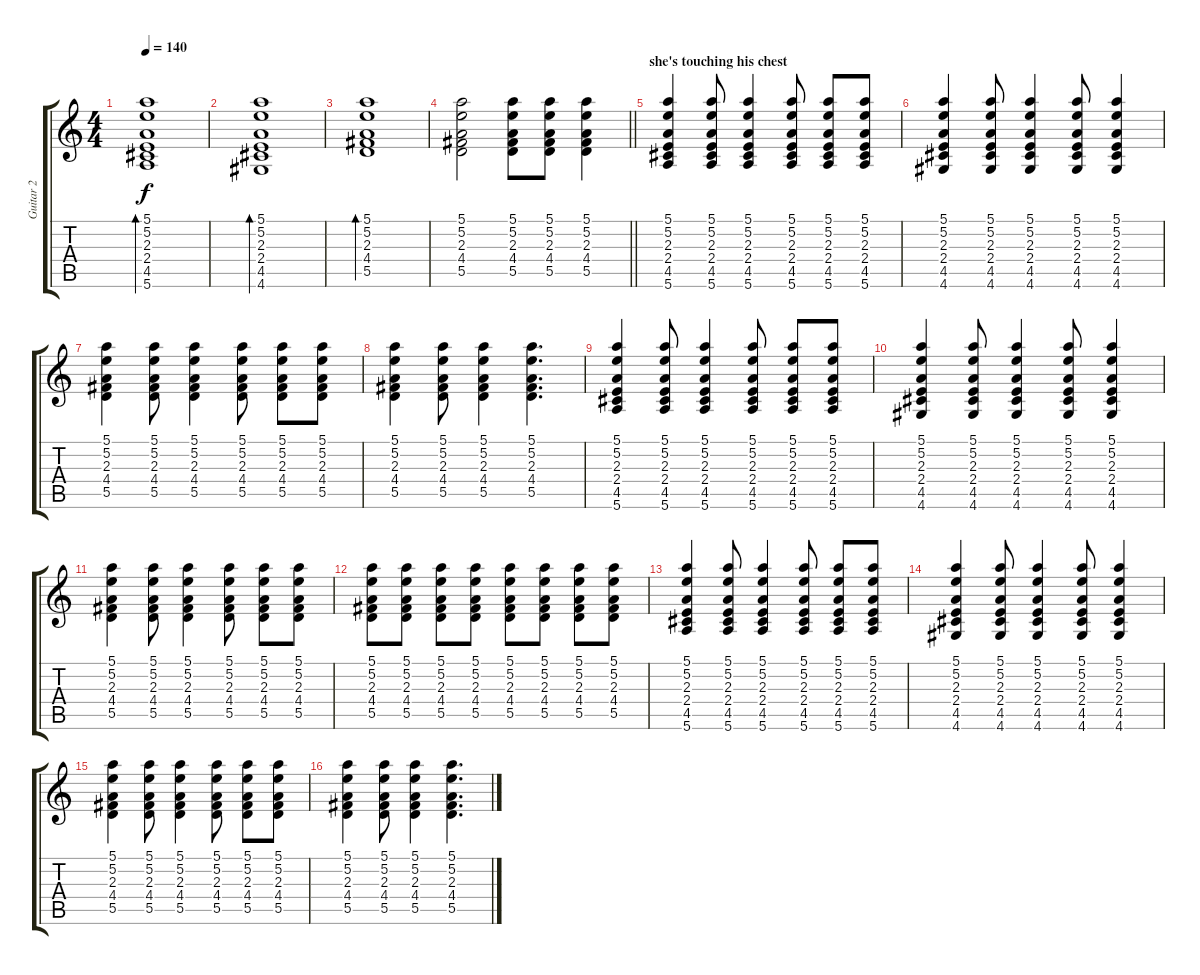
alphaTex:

\track ("Guitar 2" "Guitar 2") {instrument acousticguitarsteel}
\staff {score tabs}
\tuning (E4 B3 G3 D3 A2 E2) {hide}
\ts (4 4)
\tempo 140
\clef g2
\ks c
(5.1 5.2 2.3 2.4 4.5 5.6).1{bd 120 dy f} |
(5.1 5.2 2.3 2.4 4.5 4.6).1{bd 120} |
(5.1 5.2 2.3 4.4 5.5).1{bd 120} |
\barLineRight lightlight
(5.1 5.2 2.3 4.4 5.5).2 (5.1 5.2 2.3 4.4 5.5).8 (5.1 5.2 2.3 4.4 5.5).8 (5.1 5.2 2.3 4.4 5.5).4 |
\section ("" "she's touching his chest")
(5.1 5.2 2.3 2.4 4.5 5.6).4 (5.1 5.2 2.3 2.4 4.5 5.6).8 (5.1 5.2 2.3 2.4 4.5 5.6).4 (5.1 5.2 2.3 2.4 4.5 5.6).8 (5.1 5.2 2.3 2.4 4.5 5.6).8 (5.1 5.2 2.3 2.4 4.5 5.6).8 |
(5.1 5.2 2.3 2.4 4.5 4.6).4 (5.1 5.2 2.3 2.4 4.5 4.6).8 (5.1 5.2 2.3 2.4 4.5 4.6).4 (5.1 5.2 2.3 2.4 4.5 4.6).8 (5.1 5.2 2.3 2.4 4.5 4.6).4 |
(5.1 5.2 2.3 4.4 5.5).4 (5.1 5.2 2.3 4.4 5.5).8 (5.1 5.2 2.3 4.4 5.5).4 (5.1 5.2 2.3 4.4 5.5).8 (5.1 5.2 2.3 4.4 5.5).8 (5.1 5.2 2.3 4.4 5.5).8 |
(5.1 5.2 2.3 4.4 5.5).4 (5.1 5.2 2.3 4.4 5.5).8 (5.1 5.2 2.3 4.4 5.5).4 (5.1 5.2 2.3 4.4 5.5).4{d} |
(5.1 5.2 2.3 2.4 4.5 5.6).4 (5.1 5.2 2.3 2.4 4.5 5.6).8 (5.1 5.2 2.3 2.4 4.5 5.6).4 (5.1 5.2 2.3 2.4 4.5 5.6).8 (5.1 5.2 2.3 2.4 4.5 5.6).8 (5.1 5.2 2.3 2.4 4.5 5.6).8 |
(5.1 5.2 2.3 2.4 4.5 4.6).4 (5.1 5.2 2.3 2.4 4.5 4.6).8 (5.1 5.2 2.3 2.4 4.5 4.6).4 (5.1 5.2 2.3 2.4 4.5 4.6).8 (5.1 5.2 2.3 2.4 4.5 4.6).4 |
(5.1 5.2 2.3 4.4 5.5).4 (5.1 5.2 2.3 4.4 5.5).8 (5.1 5.2 2.3 4.4 5.5).4 (5.1 5.2 2.3 4.4 5.5).8 (5.1 5.2 2.3 4.4 5.5).8 (5.1 5.2 2.3 4.4 5.5).8 |
(5.1 5.2 2.3 4.4 5.5).8 (5.1 5.2 2.3 4.4 5.5).8 (5.1 5.2 2.3 4.4 5.5).8 (5.1 5.2 2.3 4.4 5.5).8 (5.1 5.2 2.3 4.4 5.5).8 (5.1 5.2 2.3 4.4 5.5).8 (5.1 5.2 2.3 4.4 5.5).8 (5.1 5.2 2.3 4.4 5.5).8 |
(5.1 5.2 2.3 2.4 4.5 5.6).4 (5.1 5.2 2.3 2.4 4.5 5.6).8 (5.1 5.2 2.3 2.4 4.5 5.6).4 (5.1 5.2 2.3 2.4 4.5 5.6).8 (5.1 5.2 2.3 2.4 4.5 5.6).8 (5.1 5.2 2.3 2.4 4.5 5.6).8 |
(5.1 5.2 2.3 2.4 4.5 4.6).4 (5.1 5.2 2.3 2.4 4.5 4.6).8 (5.1 5.2 2.3 2.4 4.5 4.6).4 (5.1 5.2 2.3 2.4 4.5 4.6).8 (5.1 5.2 2.3 2.4 4.5 4.6).4 |
(5.1 5.2 2.3 4.4 5.5).4 (5.1 5.2 2.3 4.4 5.5).8 (5.1 5.2 2.3 4.4 5.5).4 (5.1 5.2 2.3 4.4 5.5).8 (5.1 5.2 2.3 4.4 5.5).8 (5.1 5.2 2.3 4.4 5.5).8 |
(5.1 5.2 2.3 4.4 5.5).4 (5.1 5.2 2.3 4.4 5.5).8 (5.1 5.2 2.3 4.4 5.5).4 (5.1 5.2 2.3 4.4 5.5).4{d}
